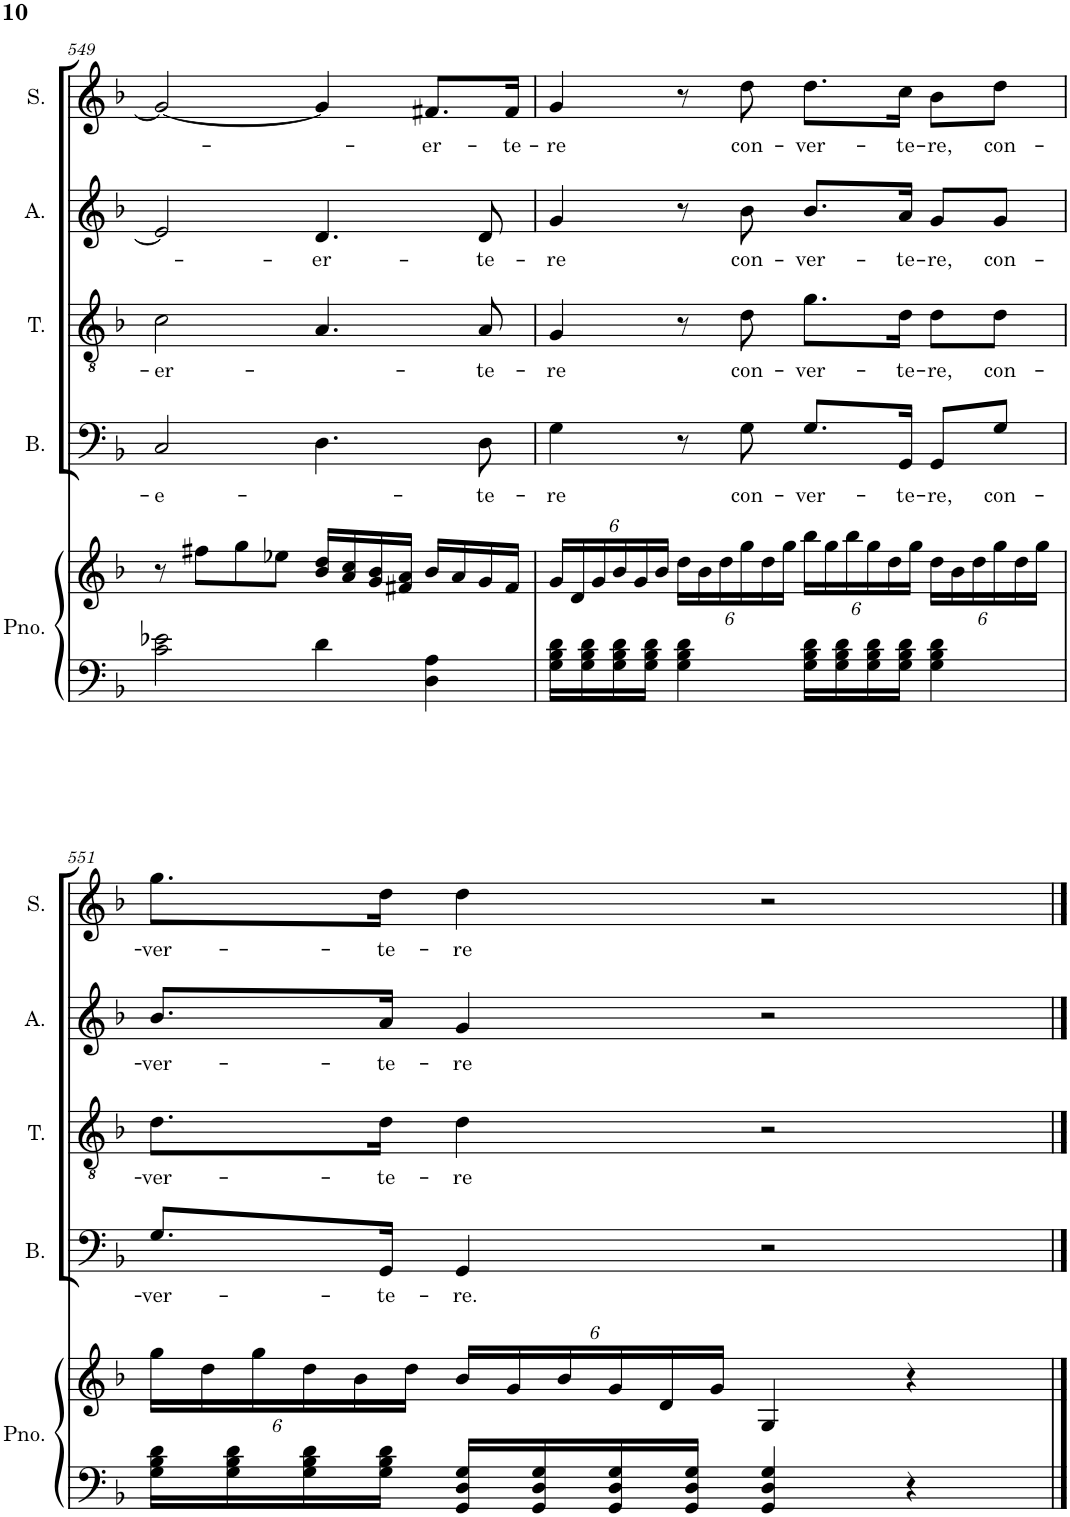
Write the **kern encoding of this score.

**kern	**kern	**kern	**text	**kern	**text	**kern	**text	**kern	**text
*part5	*part5	*part4	*part4	*part3	*part3	*part2	*part2	*part1	*part1
*staff6	*staff5	*staff4	*staff4	*staff3	*staff3	*staff2	*staff2	*staff1	*staff1
*I"Piano	*	*I"Bass	*	*I"Tenor	*	*I"Alto	*	*I"Soprano	*
*I'Pno.	*	*I'B.	*	*I'T.	*	*I'A.	*	*I'S.	*
!!LO:PB:g=z
*clefF4	*clefG2	*clefF4	*	*clefGv2	*	*clefG2	*	*clefG2	*
*	*	*	*	*	*	*Trd1c2	*	*	*
*k[b-]	*k[b-]	*k[b-]	*	*k[b-]	*	*k[b-]	*	*k[b-]	*
*M4/4	*M4/4	*M4/4	*	*M4/4	*	*M4/4	*	*M4/4	*
*met(c)	*met(c)	*met(c)	*	*met(c)	*	*met(c)	*	*met(c)	*
=549	=549	=549	=549	=549	=549	=549	=549	=549	=549
!	!	!	!LO:LY:b	!	!LO:LY:b	!	!	!	!
2c\ 2e-X\	8r	2C/	-e-	2c\	-er-	2e-/]	.	2g/_	.
.	8ff#X\L	.	.	.	.	.	.	.	.
.	8gg\	.	.	.	.	.	.	.	.
.	8ee-X\J	.	.	.	.	.	.	.	.
!	!	!	!	!	!	!	!LO:LY:b	!	!
4d\	16b-/ 16dd/LL	4.D\	.	4.A/	.	4.d/	-er-	4g/]	.
.	16a/ 16cc/	.	.	.	.	.	.	.	.
.	16g/ 16b-/	.	.	.	.	.	.	.	.
.	16f#X/ 16a/JJ	.	.	.	.	.	.	.	.
!	!	!	!	!	!	!	!	!	!LO:LY:b
4D\ 4A\	16b-/LL	.	.	.	.	.	.	8.f#X/L	-er-
.	16a/	.	.	.	.	.	.	.	.
!	!	!	!LO:LY:b	!	!LO:LY:b	!	!LO:LY:b	!	!
.	16g/	8D\	-te-	8A/	-te-	8d/	-te-	.	.
!	!	!	!	!	!	!	!	!	!LO:LY:b
.	16f#/JJ	.	.	.	.	.	.	16f#/Jk	-te-
=550	=550	=550	=550	=550	=550	=550	=550	=550	=550
*	*Xbrackettup	*	*	*	*	*	*	*	*
!	!	!	!LO:LY:b	!	!LO:LY:b	!	!LO:LY:b	!	!LO:LY:b
16G\ 16B-\ 16d\LL	24g/LL	4G\	-re	4G/	-re	4g/	-re	4g/	-re
.	24d/	.	.	.	.	.	.	.	.
16G\ 16B-\ 16d\	.	.	.	.	.	.	.	.	.
.	24g/	.	.	.	.	.	.	.	.
16G\ 16B-\ 16d\	24b-/	.	.	.	.	.	.	.	.
.	24g/	.	.	.	.	.	.	.	.
16G\ 16B-\ 16d\JJ	.	.	.	.	.	.	.	.	.
.	24b-/JJ	.	.	.	.	.	.	.	.
4G\ 4B-\ 4d\	24dd\LL	8r	.	8r	.	8r	.	8r	.
.	24b-\	.	.	.	.	.	.	.	.
.	24dd\	.	.	.	.	.	.	.	.
!	!	!	!LO:LY:b	!	!LO:LY:b	!	!LO:LY:b	!	!LO:LY:b
.	24gg\	8G\	con-	8d\	con-	8b-\	con-	8dd\	con-
.	24dd\	.	.	.	.	.	.	.	.
.	24gg\JJ	.	.	.	.	.	.	.	.
!	!	!	!LO:LY:b	!	!LO:LY:b	!	!LO:LY:b	!	!LO:LY:b
16G\ 16B-\ 16d\LL	24bb-\LL	8.G/L	-ver-	8.g\L	-ver-	8.b-/L	-ver-	8.dd\L	-ver-
.	24gg\	.	.	.	.	.	.	.	.
16G\ 16B-\ 16d\	.	.	.	.	.	.	.	.	.
.	24bb-\	.	.	.	.	.	.	.	.
16G\ 16B-\ 16d\	24gg\	.	.	.	.	.	.	.	.
.	24dd\	.	.	.	.	.	.	.	.
!	!	!	!LO:LY:b	!	!LO:LY:b	!	!LO:LY:b	!	!LO:LY:b
16G\ 16B-\ 16d\JJ	.	16GG/Jk	-te-	16d\Jk	-te-	16a/Jk	-te-	16cc\Jk	-te-
.	24gg\JJ	.	.	.	.	.	.	.	.
!	!	!	!LO:LY:b	!	!LO:LY:b	!	!LO:LY:b	!	!LO:LY:b
4G\ 4B-\ 4d\	24dd\LL	8GG/L	-re,	8d\L	-re,	8g/L	-re,	8b-\L	-re,
.	24b-\	.	.	.	.	.	.	.	.
.	24dd\	.	.	.	.	.	.	.	.
!	!	!	!LO:LY:b	!	!LO:LY:b	!	!LO:LY:b	!	!LO:LY:b
.	24gg\	8G/J	con-	8d\J	con-	8g/J	con-	8dd\J	con-
.	24dd\	.	.	.	.	.	.	.	.
.	24gg\JJ	.	.	.	.	.	.	.	.
!!LO:LB:g=z
=551	=551	=551	=551	=551	=551	=551	=551	=551	=551
!	!	!	!LO:LY:b	!	!LO:LY:b	!	!LO:LY:b	!	!LO:LY:b
16G\ 16B-\ 16d\LL	24gg\LL	8.G/L	-ver-	8.d\L	-ver-	8.b-/L	-ver-	8.gg\L	-ver-
.	24dd\	.	.	.	.	.	.	.	.
16G\ 16B-\ 16d\	.	.	.	.	.	.	.	.	.
.	24gg\	.	.	.	.	.	.	.	.
16G\ 16B-\ 16d\	24dd\	.	.	.	.	.	.	.	.
.	24b-\	.	.	.	.	.	.	.	.
!	!	!	!LO:LY:b	!	!LO:LY:b	!	!LO:LY:b	!	!LO:LY:b
16G\ 16B-\ 16d\JJ	.	16GG/Jk	-te-	16d\Jk	-te-	16a/Jk	-te-	16dd\Jk	-te-
.	24dd\JJ	.	.	.	.	.	.	.	.
!	!	!	!LO:LY:b	!	!LO:LY:b	!	!LO:LY:b	!	!LO:LY:b
16GG/ 16D/ 16G/LL	24b-/LL	4GG/	-re.	4d\	-re	4g/	-re	4dd\	-re
.	24g/	.	.	.	.	.	.	.	.
16GG/ 16D/ 16G/	.	.	.	.	.	.	.	.	.
.	24b-/	.	.	.	.	.	.	.	.
16GG/ 16D/ 16G/	24g/	.	.	.	.	.	.	.	.
.	24d/	.	.	.	.	.	.	.	.
16GG/ 16D/ 16G/JJ	.	.	.	.	.	.	.	.	.
.	24g/JJ	.	.	.	.	.	.	.	.
4GG/ 4D/ 4G/	4G/	2r	.	2r	.	2r	.	2r	.
4r	4r	.	.	.	.	.	.	.	.
==	==	==	==	==	==	==	==	==	==
*-	*-	*-	*-	*-	*-	*-	*-	*-	*-
